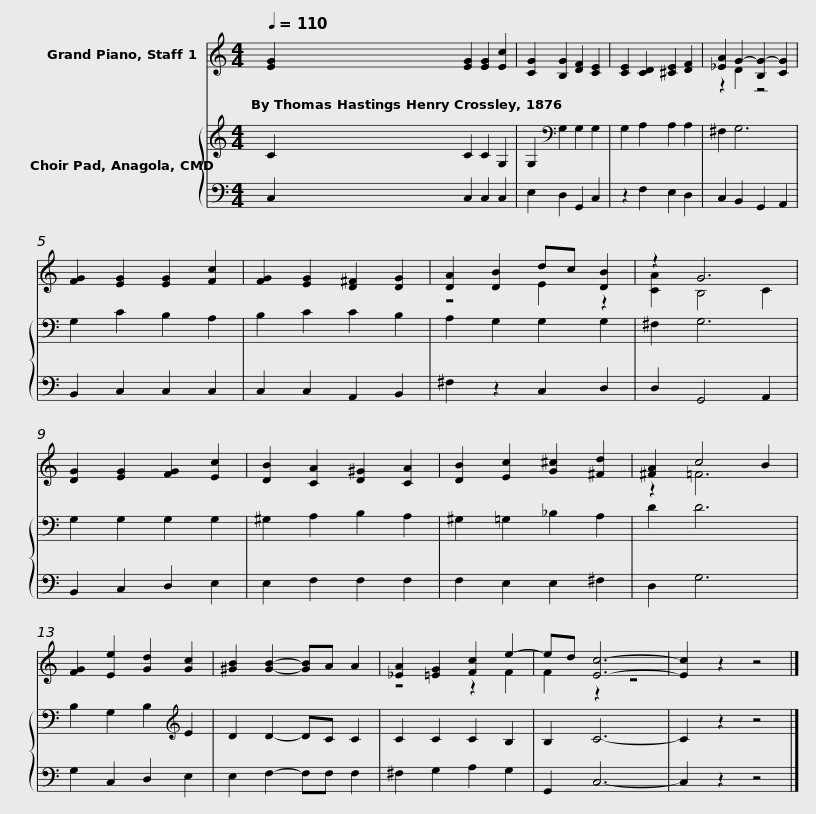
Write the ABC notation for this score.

X:1
%%score ( 1 2 ) { 3 | 4 }
L:1/8
Q:1/4=110
M:4/4
I:linebreak $
K:C
V:1 treble
V:2 treble
V:3 treble
V:4 bass
V:1
 [EG]2 [EG]2 [EG]2 [Ec]2 | [CG]2 [B,G]2 [DF]2 [CE]2 | [CE]2 [CD]2 [^CE]2 [DF]2 |$ [_EA]2 G2- [B,G-]2 [CG]2 | [FG]2 [EG]2 [EG]2 [Fc]2 | %5
 [FG]2 [EG]2 [D^F]2 [DG]2 | [DA]2 [DB]2 dc [DB]2 | z2 G6 | [DG]2 [EG]2 [FG]2 [Ec]2 | [DB]2 [CA]2 [D^G]2 [CA]2 | %10
 [DB]2 [Ec]2 [G^c]2 [^Fd]2 |$ [^FA]2 c4 B2 | [FG]2 [Ee]2 [Gd]2 [Gc]2 | [^GB]2 [GB]2- [GB]A A2 | [_EA]2 [=EG]2 [Fc]2 e2- | %15
 ed [Ec]6- | [Ec]2 z2 z4 |] %17
V:2
 x8 | x8 | x8 |$ z2 D2 z4 | x8 | %5
 x8 | z4 E2 z2 | [CA]2 B,4 C2 | x8 | x8 | %10
 x8 |$ z2 =F6 | x8 | x8 | z4 z2 F2 | %15
 F2 z2 z4 | x8 |] %17
V:3
 C2 C2 C2 G,2 | G,2[K:bass] G,2 G,2 G,2 | G,2 A,2 A,2 A,2 |$ ^F,2 G,6 | G,2 C2 B,2 A,2 | %5
 B,2 C2 C2 B,2 | A,2 G,2 G,2 G,2 | ^F,2 G,6 | G,2 G,2 G,2 G,2 | ^G,2 A,2 B,2 A,2 | %10
 ^G,2 =G,2 _B,2 A,2 |$ D2 D6 | B,2 G,2 B,2[K:treble] E2 | D2 D2- DC C2 | C2 C2 C2 B,2 | %15
 B,2 C6- | C2 z2 z4 |] %17
V:4
 C,2 C,2 C,2 C,2 | E,2 D,2 G,,2 C,2 | z2 F,2 E,2 D,2 |$ C,2 B,,2 G,,2 A,,2 | B,,2 C,2 C,2 C,2 | %5
 C,2 C,2 A,,2 B,,2 | ^F,2 z2 C,2 D,2 | D,2 G,,4 A,,2 | B,,2 C,2 D,2 E,2 | E,2 F,2 F,2 F,2 | %10
 F,2 E,2 E,2 ^F,2 |$ D,2 G,6 | G,2 C,2 D,2 E,2 | E,2 F,2- F,F, F,2 | ^F,2 G,2 A,2 G,2 | %15
 G,,2 C,6- | C,2 z2 z4 |] %17
